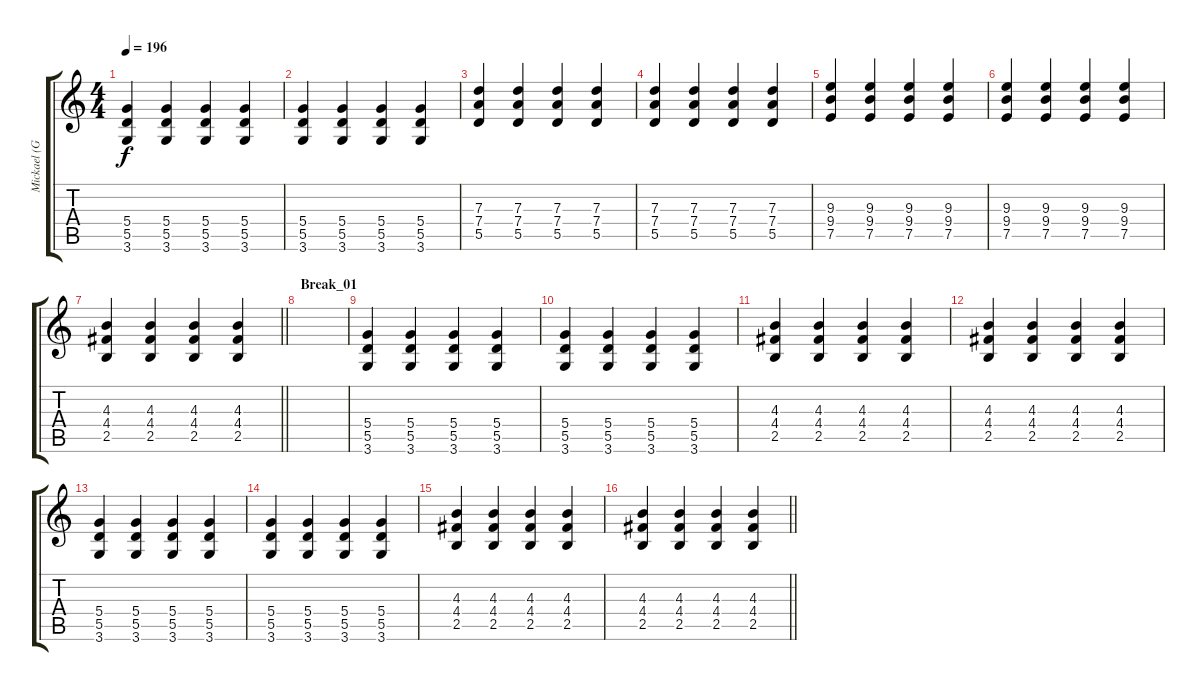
\track ("Mickael (Guitar_02))" "Mickael (G") {instrument overdrivenguitar}
\staff {score tabs}
\tuning (E4 B3 G3 D3 A2 E2) {hide}
\ts (4 4)
\tempo 196
\clef g2
\ks c
(5.4 5.5 3.6).4{dy f} (5.4 5.5 3.6).4 (5.4 5.5 3.6).4 (5.4 5.5 3.6).4 |
(5.4 5.5 3.6).4 (5.4 5.5 3.6).4 (5.4 5.5 3.6).4 (5.4 5.5 3.6).4 |
(7.3 7.4 5.5).4 (7.3 7.4 5.5).4 (7.3 7.4 5.5).4 (7.3 7.4 5.5).4 |
(7.3 7.4 5.5).4 (7.3 7.4 5.5).4 (7.3 7.4 5.5).4 (7.3 7.4 5.5).4 |
(9.3 9.4 7.5).4 (9.3 9.4 7.5).4 (9.3 9.4 7.5).4 (9.3 9.4 7.5).4 |
(9.3 9.4 7.5).4 (9.3 9.4 7.5).4 (9.3 9.4 7.5).4 (9.3 9.4 7.5).4 |
\barLineRight lightlight
(4.3 4.4 2.5).4 (4.3 4.4 2.5).4 (4.3 4.4 2.5).4 (4.3 4.4 2.5).4 |
\section ("" "Break_01")
|
(5.4 5.5 3.6).4 (5.4 5.5 3.6).4 (5.4 5.5 3.6).4 (5.4 5.5 3.6).4 |
(5.4 5.5 3.6).4 (5.4 5.5 3.6).4 (5.4 5.5 3.6).4 (5.4 5.5 3.6).4 |
(4.3 4.4 2.5).4 (4.3 4.4 2.5).4 (4.3 4.4 2.5).4 (4.3 4.4 2.5).4 |
(4.3 4.4 2.5).4 (4.3 4.4 2.5).4 (4.3 4.4 2.5).4 (4.3 4.4 2.5).4 |
(5.4 5.5 3.6).4 (5.4 5.5 3.6).4 (5.4 5.5 3.6).4 (5.4 5.5 3.6).4 |
(5.4 5.5 3.6).4 (5.4 5.5 3.6).4 (5.4 5.5 3.6).4 (5.4 5.5 3.6).4 |
(4.3 4.4 2.5).4 (4.3 4.4 2.5).4 (4.3 4.4 2.5).4 (4.3 4.4 2.5).4 |
\barLineRight lightlight
(4.3 4.4 2.5).4 (4.3 4.4 2.5).4 (4.3 4.4 2.5).4 (4.3 4.4 2.5).4
